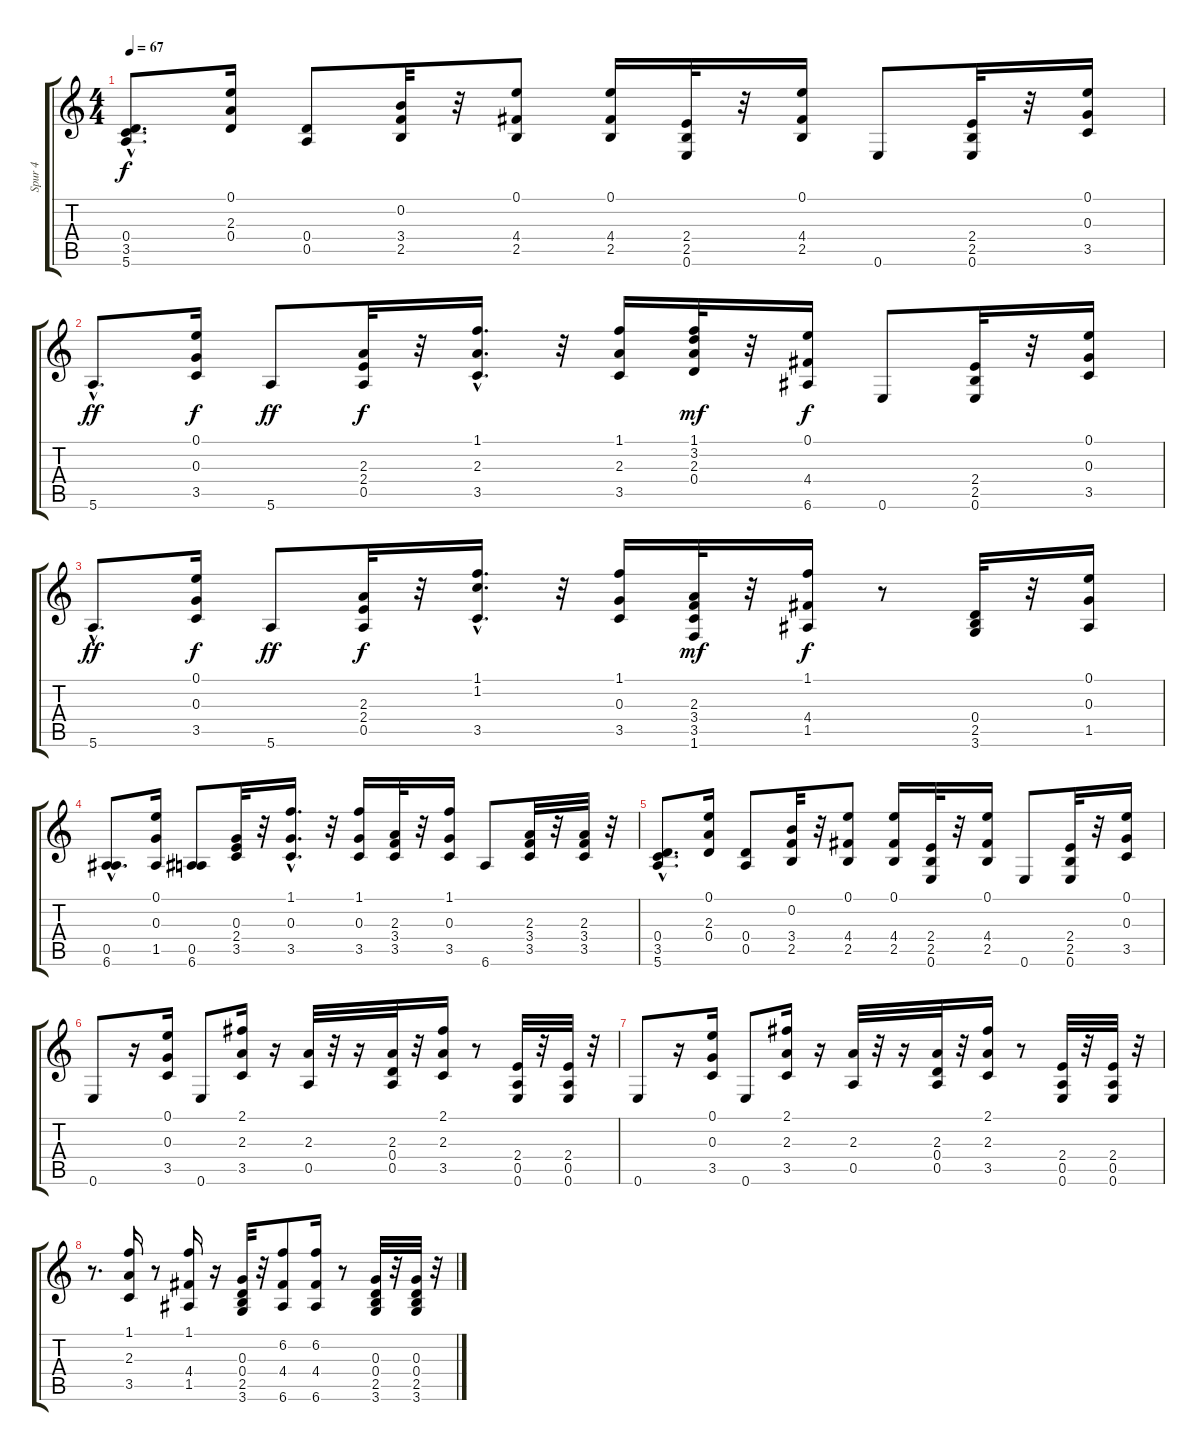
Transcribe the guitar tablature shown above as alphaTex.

\track ("Spur 4" "Spur 4") {instrument electricguitarmuted}
\staff {score tabs}
\tuning (E4 B3 G3 D3 A2 E2) {hide}
\ts (4 4)
\tempo 67
\clef g2
\ks c
(0.4{hac} 3.5{hac} 5.6{hac}).8{d dy f} (0.1 2.3 0.4).16 (0.4 0.5).8 (0.2 3.4 2.5).32 r.32 (0.1 4.4 2.5).8 (0.1 4.4 2.5).16 (2.4 2.5 0.6).32 r.32 (0.1 4.4 2.5).16 0.6.8 (2.4 2.5 0.6).32 r.32 (0.1 0.3 3.5).16 |
5.6{hac}.8{d dy ff} (0.1 0.3 3.5).16{dy f} 5.6.8{dy ff} (2.3 2.4 0.5).32{dy f} r.32 (1.1{hac} 2.3{hac} 3.5{hac}).16{d} r.32 (1.1 2.3 3.5).16 (1.1 3.2 2.3 0.4).32{dy mf} r.32 (0.1 4.4 6.6).16{dy f} 0.6.8 (2.4 2.5 0.6).32 r.32 (0.1 0.3 3.5).16 |
5.6{hac}.8{d dy ff} (0.1 0.3 3.5).16{dy f} 5.6.8{dy ff} (2.3 2.4 0.5).32{dy f} r.32 (1.1{hac} 1.2{hac} 3.5{hac}).16{d} r.32 (1.1 0.3 3.5).16 (2.3 3.4 3.5 1.6).32{dy mf} r.32 (1.1 4.4 1.5).16{dy f} r.8 (0.4 2.5 3.6).32 r.32 (0.1 0.3 1.5).16 |
(0.5{hac} 6.6{hac}).8{d} (0.1 0.3 1.5).16 (0.5 6.6).8 (0.3 2.4 3.5).32 r.32 (1.1{hac} 0.3{hac} 3.5{hac}).16{d} r.32 (1.1 0.3 3.5).16 (2.3 3.4 3.5).32 r.32 (1.1 0.3 3.5).16 6.6.8 (2.3 3.4 3.5).32 r.32 (2.3 3.4 3.5).32 r.32 |
(0.4{hac} 3.5{hac} 5.6{hac}).8{d} (0.1 2.3 0.4).16 (0.4 0.5).8 (0.2 3.4 2.5).32 r.32 (0.1 4.4 2.5).8 (0.1 4.4 2.5).16 (2.4 2.5 0.6).32 r.32 (0.1 4.4 2.5).16 0.6.8 (2.4 2.5 0.6).32 r.32 (0.1 0.3 3.5).16 |
0.6.8 r.16 (0.1 0.3 3.5).16 0.6.8 (2.1 2.3 3.5).16 r.16 (2.3 0.5).32 r.32 r.16 (2.3 0.4 0.5).32 r.32 (2.1 2.3 3.5).16 r.8 (2.4 0.5 0.6).32 r.32 (2.4 0.5 0.6).32 r.32 |
0.6.8 r.16 (0.1 0.3 3.5).16 0.6.8 (2.1 2.3 3.5).16 r.16 (2.3 0.5).32 r.32 r.16 (2.3 0.4 0.5).32 r.32 (2.1 2.3 3.5).16 r.8 (2.4 0.5 0.6).32 r.32 (2.4 0.5 0.6).32 r.32 |
r.8{d} (1.1 2.3 3.5).16 r.8 (1.1 4.4 1.5).16 r.16 (0.3 0.4 2.5 3.6).32 r.32 (6.2 4.4 6.6).8 (6.2 4.4 6.6).16 r.8 (0.3 0.4 2.5 3.6).32 r.32 (0.3 0.4 2.5 3.6).32 r.32
